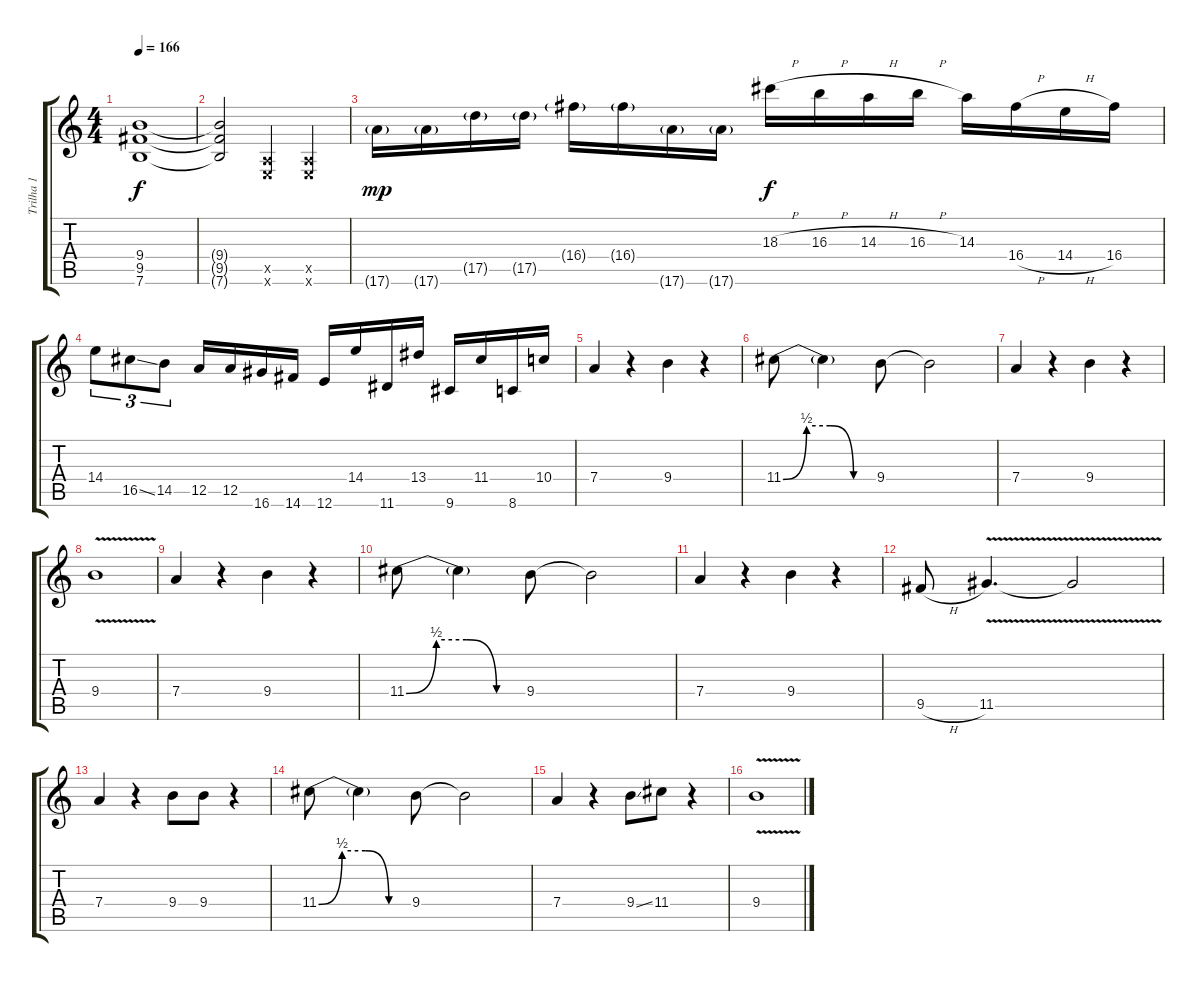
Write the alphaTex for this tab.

\track ("Trilha 1" "Trilha 1") {instrument distortionguitar}
\staff {score tabs}
\tuning (E4 B3 G3 D3 A2 E2) {hide}
\ts (4 4)
\tempo 166
\clef g2
\ks c
(9.4{t} 9.5{t} 7.6{t}).1{dy f} |
(9.4{t} 9.5{t} 7.6{t}).2 (0.5{x} 0.6{x}).4 (0.5{x} 0.6{x}).4 |
17.6{g}.16{dy mp} 17.6{g}.16 17.5{g}.16 17.5{g}.16 16.4{g}.16 16.4{g}.16 17.6{g}.16 17.6{g}.16 18.3{h}.16{dy f} 16.3{h}.16 14.3{h}.16 16.3{h}.16 14.3.16 16.4{h}.16 14.4{h}.16 16.4.16 |
14.4.8{tu (3 2)} 16.5{ss}.8{tu (3 2)} 14.5.8{tu (3 2)} 12.5.16 12.5.16 16.6.16 14.6.16 12.6.16 14.4.16 11.6.16 13.4.16 9.6.16 11.4.16 8.6.16 10.4.16 |
7.4.4 r.4 9.4.4 r.4 |
11.4{be (custom 0 0 15 2 30 2 45 0 60 0)}.8 11.4{t}.4 9.4.8 9.4{t}.2 |
7.4.4 r.4 9.4.4 r.4 |
9.4{v}.1 |
7.4.4 r.4 9.4.4 r.4 |
11.4{be (custom 0 0 15 2 30 2 45 0 60 0)}.8 11.4{t}.4 9.4.8 9.4{t}.2 |
7.4.4 r.4 9.4.4 r.4 |
9.5{h}.8 11.5{v}.4{d} 11.5{t}.2 |
7.4.4 r.4 9.4.8 9.4.8 r.4 |
11.4{be (custom 0 0 15 2 30 2 45 0 60 0)}.8 11.4{t}.4 9.4.8 9.4{t}.2 |
7.4.4 r.4 9.4{ss}.8 11.4.8 r.4 |
9.4{v}.1
